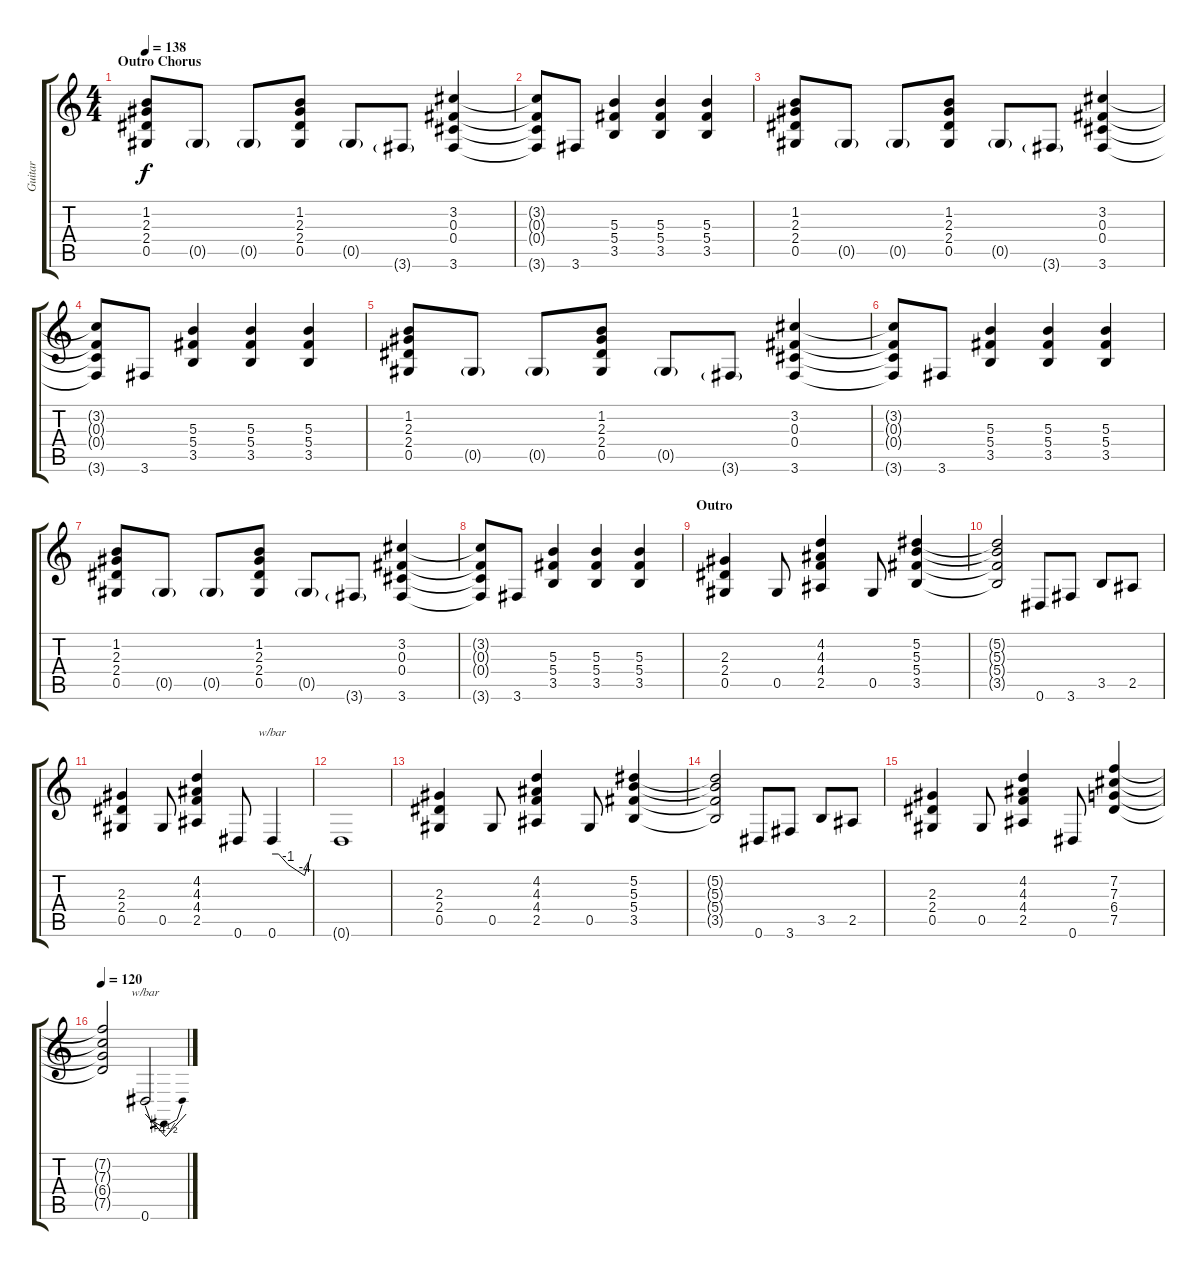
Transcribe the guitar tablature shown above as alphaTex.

\track ("Guitar" "Guitar") {instrument distortionguitar}
\staff {score tabs}
\tuning (Eb4 Bb3 Gb3 Db3 Ab2 Eb2) {hide}
\ts (4 4)
\section ("" "Outro Chorus")
\tempo 138
\clef g2
\ks c
(1.2 2.3 2.4 0.5).8{dy f} 0.5{g}.8 0.5{g}.8 (1.2 2.3 2.4 0.5).8 0.5{g}.8 3.6{g}.8 (3.2 0.3 0.4 3.6).4 |
(3.2{t} 0.3{t} 0.4{t} 3.6{t}).8 3.6.8 (5.3 5.4 3.5).4 (5.3 5.4 3.5).4 (5.3 5.4 3.5).4 |
(1.2 2.3 2.4 0.5).8 0.5{g}.8 0.5{g}.8 (1.2 2.3 2.4 0.5).8 0.5{g}.8 3.6{g}.8 (3.2 0.3 0.4 3.6).4 |
(3.2{t} 0.3{t} 0.4{t} 3.6{t}).8 3.6.8 (5.3 5.4 3.5).4 (5.3 5.4 3.5).4 (5.3 5.4 3.5).4 |
(1.2 2.3 2.4 0.5).8 0.5{g}.8 0.5{g}.8 (1.2 2.3 2.4 0.5).8 0.5{g}.8 3.6{g}.8 (3.2 0.3 0.4 3.6).4 |
(3.2{t} 0.3{t} 0.4{t} 3.6{t}).8 3.6.8 (5.3 5.4 3.5).4 (5.3 5.4 3.5).4 (5.3 5.4 3.5).4 |
(1.2 2.3 2.4 0.5).8 0.5{g}.8 0.5{g}.8 (1.2 2.3 2.4 0.5).8 0.5{g}.8 3.6{g}.8 (3.2 0.3 0.4 3.6).4 |
(3.2{t} 0.3{t} 0.4{t} 3.6{t}).8 3.6.8 (5.3 5.4 3.5).4 (5.3 5.4 3.5).4 (5.3 5.4 3.5).4 |
\section ("" "Outro")
(2.3 2.4 0.5).4 0.5.8 (4.2 4.3 4.4 2.5).4 0.5.8 (5.2 5.3 5.4 3.5).4 |
(5.2{t} 5.3{t} 5.4{t} 3.5{t}).2 0.6.8 3.6.8 3.5.8 2.5.8 |
(2.3 2.4 0.5).4 0.5.8 (4.2 4.3 4.4 2.5).4 0.6.8 0.6.4{tbe (custom default 0 0 10 0 25 -4 50 -16 60 0)} |
0.6{t}.1 |
(2.3 2.4 0.5).4 0.5.8 (4.2 4.3 4.4 2.5).4 0.5.8 (5.2 5.3 5.4 3.5).4 |
(5.2{t} 5.3{t} 5.4{t} 3.5{t}).2 0.6.8 3.6.8 3.5.8 2.5.8 |
(2.3 2.4 0.5).4 0.5.8 (4.2 4.3 4.4 2.5).4 0.6.8 (7.2 7.3 6.4 7.5).4 |
\tempo 120
(7.2{t} 7.3{t} 6.4{t} 7.5{t}).2 0.6.2{tbe (dip default 0 0 50 -18 60 0)}
